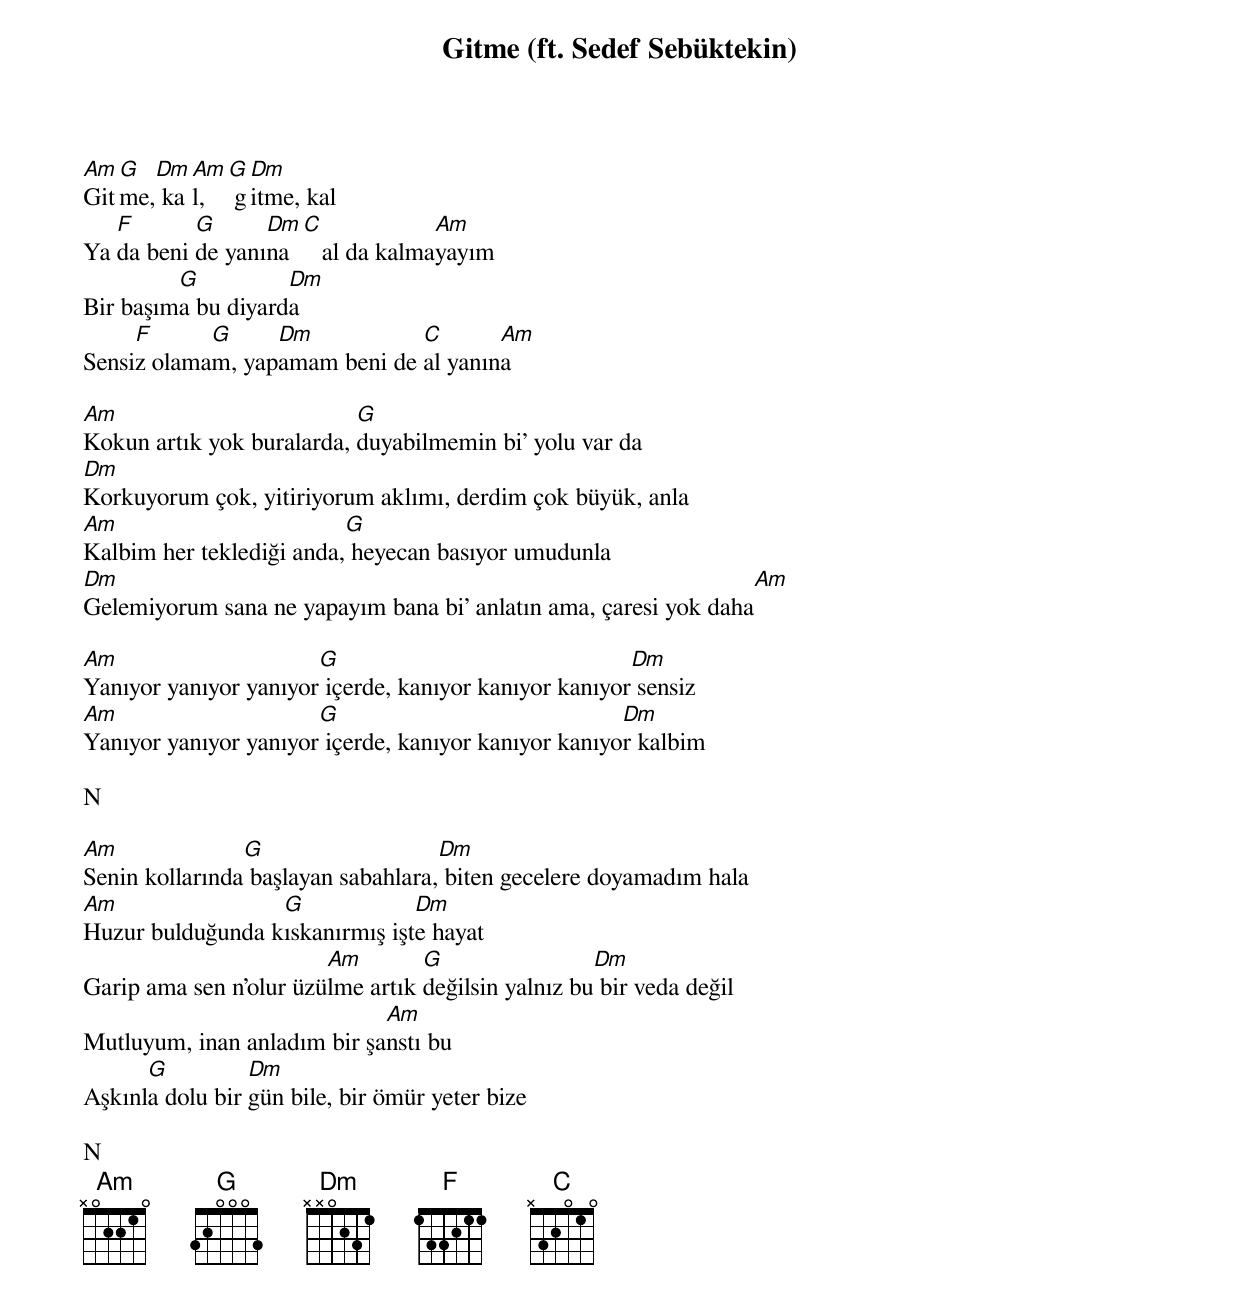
{title: Gitme (ft. Sedef Sebüktekin)}
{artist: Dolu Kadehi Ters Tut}

Am G  Dm Am G Dm
Gitme, kal,  gitme, kal
   F       G      Dm C             Am
Ya da beni de yanına    al da kalmayayım
         G          Dm
Bir başıma bu diyarda
     F      G     Dm           C       Am
Sensiz olamam, yapamam beni de al yanına

Am                         G
Kokun artık yok buralarda, duyabilmemin bi’ yolu var da
Dm
Korkuyorum çok, yitiriyorum aklımı, derdim çok büyük, anla
Am                        G
Kalbim her teklediği anda, heyecan basıyor umudunla
Dm                                                                Am
Gelemiyorum sana ne yapayım bana bi’ anlatın ama, çaresi yok daha

Am                     G                               Dm
Yanıyor yanıyor yanıyor içerde, kanıyor kanıyor kanıyor sensiz
Am                     G                              Dm
Yanıyor yanıyor yanıyor içerde, kanıyor kanıyor kanıyor kalbim

N

Am              G                   Dm
Senin kollarında başlayan sabahlara, biten gecelere doyamadım hala
Am                G             Dm
Huzur bulduğunda kıskanırmış işte hayat
                        Am        G                 Dm
Garip ama sen n’olur üzülme artık değilsin yalnız bu bir veda değil
                             Am
Mutluyum, inan anladım bir şanstı bu
      G          Dm
Aşkınla dolu bir gün bile, bir ömür yeter bize

N
